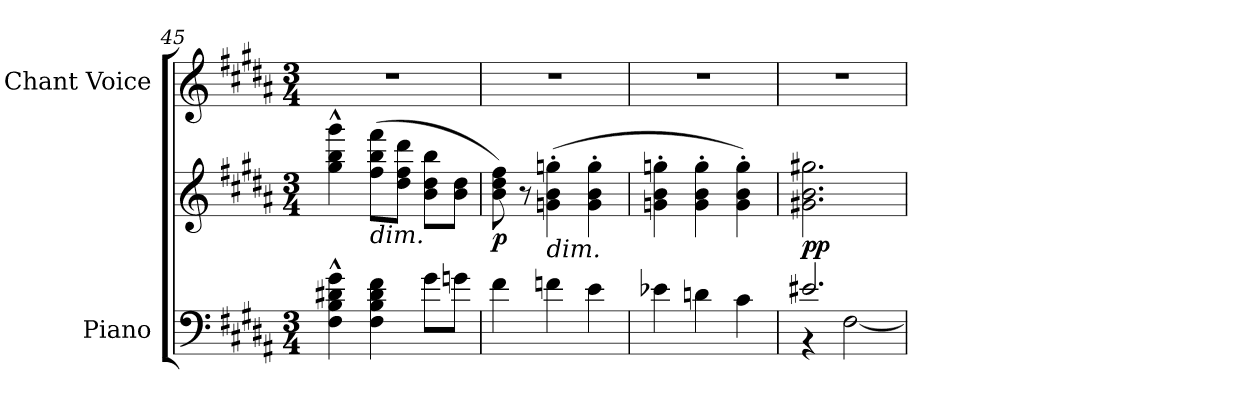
**kern	**kern	**dynam	**kern
*part2	*part2	*part2	*part1
*staff3	*staff2	*staff2/3	*staff1
*I"Piano	*	*	*I"Chant Voice
*I'Pno	*	*	*
*clefF4	*clefG2	*	*clefG2
*k[f#c#g#d#a#]	*k[f#c#g#d#a#]	*	*k[f#c#g#d#a#]
*M3/4	*M3/4	*	*M3/4
=45	=45	=45	=45
4F#\^^ 4B\^^ 4d#X\^^ 4g#\^^	4gg#\^^ 4bb\^^ 4ggg#\^^	.	2.r
!	!LO:TX:b:i:t=dim.	!	!
4F#\ 4B\ 4d#\ 4f#\	(8ff#\ 8bb\ 8fff#\L	.	.
.	8dd#\ 8ff#\ 8ddd#\J	.	.
8g#\L	8b\ 8dd#\ 8bb\L	.	.
8gn\J	8b\ 8dd#\J	.	.
=46	=46	=46	=46
!	!	!LO:DY:b	!
4f#\	8b\ 8dd#\ 8ff#\)	p	2.r
.	8r	.	.
!	!LO:TX:b:i:t=dim.	!	!
4fn\	(4gn\' 4b\' 4ggn\'	.	.
4e\	4g\' 4b\' 4gg\'	.	.
=47	=47	=47	=47
4e-X\	4gn\' 4b\' 4ggn\'	.	2.r
4dn\	4g\' 4b\' 4gg\'	.	.
4c#\	4g\' 4b\' 4gg\')	.	.
=48	=48	=48	=48
*^	*	*	*
!	!	!	!LO:DY:b	!
2.e#X/	4r	2.g#X\ 2.b\ 2.gg#X\	pp	2.r
.	[2F#\	.	.	.
*v	*v	*	*	*
=	=	=	=
*-	*-	*-	*-
